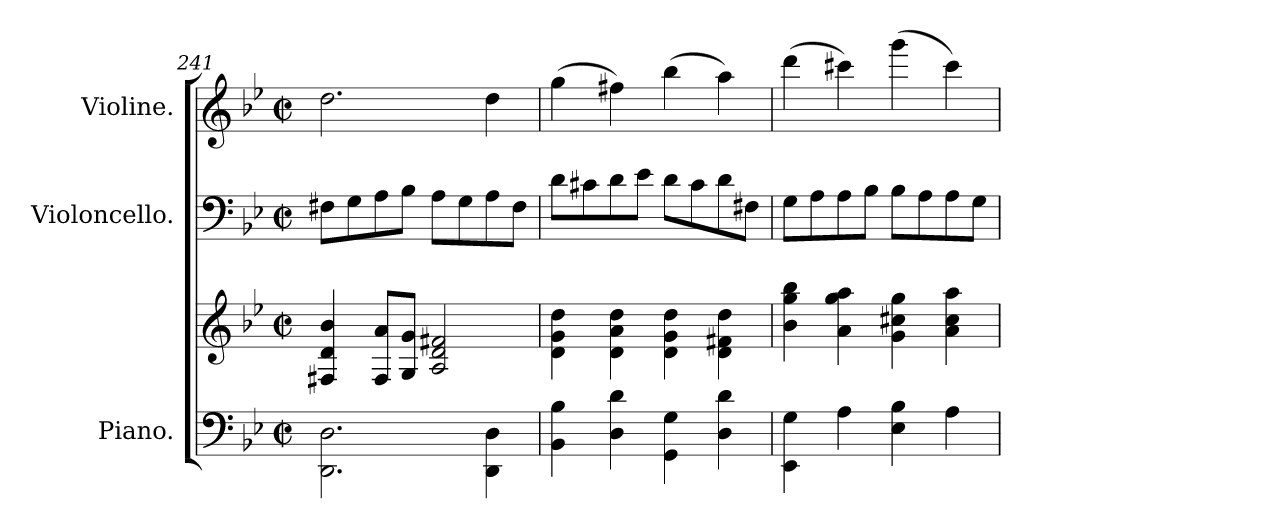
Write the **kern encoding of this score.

**kern	**kern	**kern	**kern
*part3	*part3	*part2	*part1
*staff4	*staff3	*staff2	*staff1
*I"Piano.	*	*I"Violoncello.	*I"Violine.
*	*	*I'vlc	*I'vl
*clefF4	*clefG2	*clefF4	*clefG2
*k[b-e-]	*k[b-e-]	*k[b-e-]	*k[b-e-]
*g:	*g:	*g:	*g:
*M2/2	*M2/2	*M2/2	*M2/2
*met(c|)	*met(c|)	*met(c|)	*met(c|)
=241	=241	=241	=241
2.DD\ 2.D\	4F#X/ 4d/ 4b-/	8F#X\L	2.dd\
.	.	8G\	.
.	8F#/ 8a/L	8A\	.
.	8G/ 8g/J	8B-\J	.
.	2A/ 2d/ 2f#X/	8A\L	.
.	.	8G\	.
4DD\ 4D\	.	8A\	4dd\
.	.	8F#\J	.
=242	=242	=242	=242
4BB-\ 4B-\	4d\ 4g\ 4dd\	8d\L	(4gg\
.	.	8c#X\	.
4D\ 4d\	4d\ 4a\ 4dd\	8d\	4ff#X\)
.	.	8e-\J	.
4GG\ 4G\	4d\ 4g\ 4dd\	8d\L	(4bb-\
.	.	8c#\	.
4D\ 4d\	4d\ 4f#X\ 4dd\	8d\	4aa\)
.	.	8F#X\J	.
=243	=243	=243	=243
4EE-\ 4G\	4b-\ 4gg\ 4bb-\	8G\L	(4ddd\
.	.	8A\	.
4A\	4a\ 4gg\ 4aa\	8A\	4ccc#X\)
.	.	8B-\J	.
4E-\ 4B-\	4g\ 4cc#X\ 4gg\	8B-\L	(4ggg\
.	.	8A\	.
4A\	4a\ 4cc#\ 4aa\	8A\	4ccc#\)
.	.	8G\J	.
=	=	=	=
*-	*-	*-	*-
